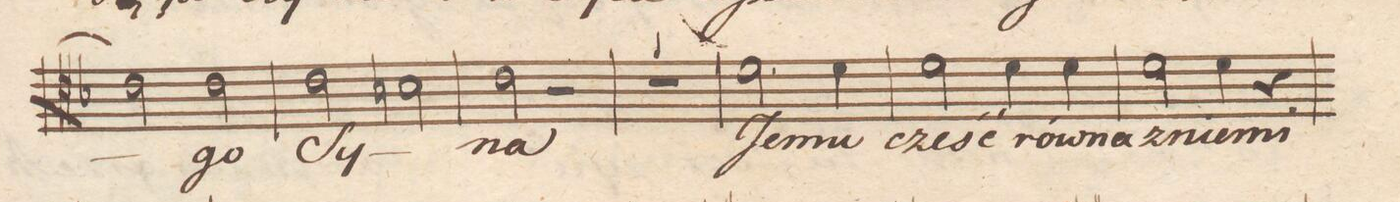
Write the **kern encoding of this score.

**kern	**text	**dynam
*I"Tenore	*	*
*clefC4	*	*
*k[b-]	*	*
*met(c|)	*	*
*M2/2	*	*
2c\]	.	.
2c\	-go	.
=136	=136	=136
2c\	Sy-	.
2Bn\	.	.
=137	=137	=137
2c\	-na	.
2r	.	.
=138	=138	=138
1r	.	.
=139	=139	=139
2.d\	Je-	.
4d\	-mu	.
=140	=140	=140
2d\	-cześc	.
4d\	rów-	.
4d\	-na	.
=141	=141	=141
2d\	-znie-	.
4d\	mi	.
4r	.	.
=142	=142	=142
*-	*-	*-
